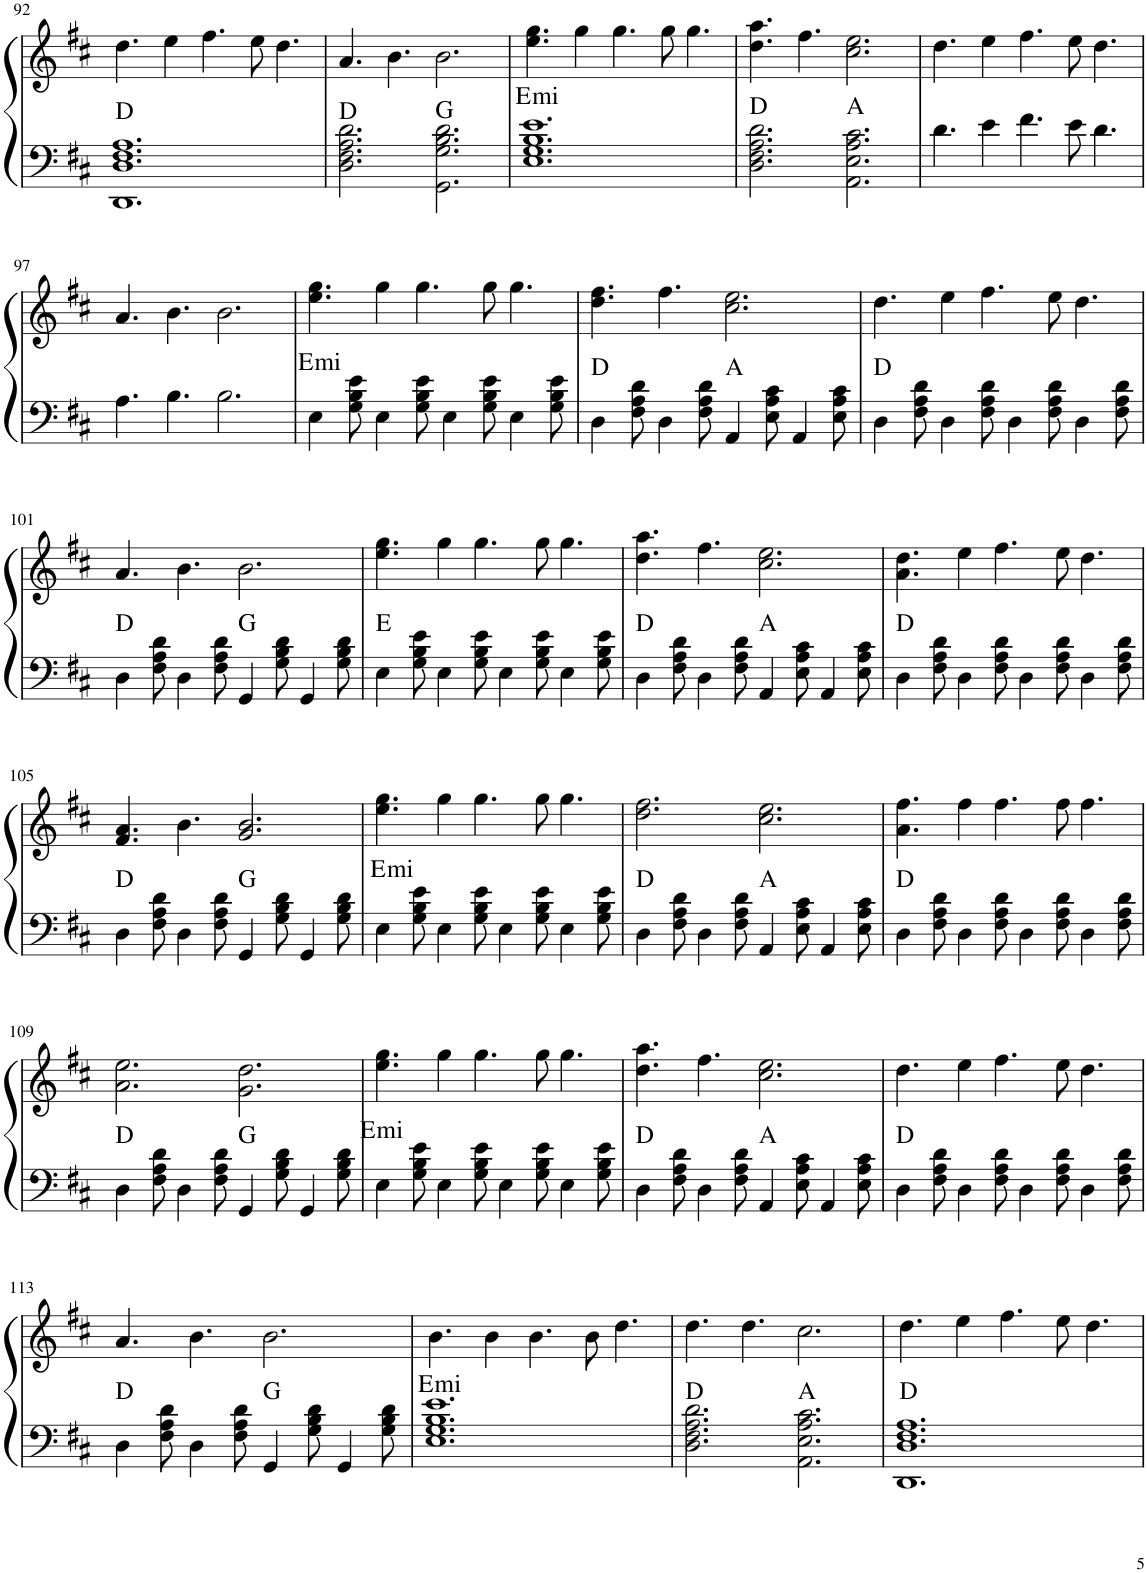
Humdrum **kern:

**kern	**kern	**harte
*part1	*part1	*part1
*staff2	*staff1	*
*I"Akordeón	*	*
!!LO:PB:g=z
*clefF4	*clefG2	*
*k[f#c#]	*k[f#c#]	*
*M12/8	*M12/8	*
=92	=92	=92
1.DD 1.D 1.F# 1.A	4.dd\	D:maj
.	4ee\	.
.	4.ff#\	.
.	8ee\	.
.	4.dd\	.
=93	=93	=93
2.D\ 2.F#\ 2.A\ 2.d\	4.a/	D:maj
.	4.b\	.
2.GG\ 2.G\ 2.B\ 2.d\	2.b\	G:maj
=94	=94	=94
!	!	!LO:H:kt=mi
1.E 1.G 1.B 1.e	4.ee\ 4.gg\	E:min
.	4gg\	.
.	4.gg\	.
.	8gg\	.
.	4.gg\	.
=95	=95	=95
2.D\ 2.F#\ 2.A\ 2.d\	4.dd\ 4.aa\	D:maj
.	4.ff#\	.
2.AA\ 2.E\ 2.A\ 2.c#\	2.cc#\ 2.ee\	A:maj
=96	=96	=96
4.d\	4.dd\	.
4e\	4ee\	.
4.f#\	4.ff#\	.
8e\	8ee\	.
4.d\	4.dd\	.
!!LO:LB:g=z
=97	=97	=97
4.A\	4.a/	.
4.B\	4.b\	.
2.B\	2.b\	.
=98	=98	=98
!	!	!LO:H:kt=mi
4E\	4.ee\ 4.gg\	E:min
8G\ 8B\ 8e\	.	.
4E\	4gg\	.
8G\ 8B\ 8e\	4.gg\	.
4E\	.	.
8G\ 8B\ 8e\	8gg\	.
4E\	4.gg\	.
8G\ 8B\ 8e\	.	.
=99	=99	=99
4D\	4.dd\ 4.ff#\	D:maj
8F#\ 8A\ 8d\	.	.
4D\	4.ff#\	.
8F#\ 8A\ 8d\	.	.
4AA/	2.cc#\ 2.ee\	A:maj
8E\ 8A\ 8c#\	.	.
4AA/	.	.
8E\ 8A\ 8c#\	.	.
=100	=100	=100
4D\	4.dd\	D:maj
8F#\ 8A\ 8d\	.	.
4D\	4ee\	.
8F#\ 8A\ 8d\	4.ff#\	.
4D\	.	.
8F#\ 8A\ 8d\	8ee\	.
4D\	4.dd\	.
8F#\ 8A\ 8d\	.	.
!!LO:LB:g=z
=101	=101	=101
4D\	4.a/	D:maj
8F#\ 8A\ 8d\	.	.
4D\	4.b\	.
8F#\ 8A\ 8d\	.	.
4GG/	2.b\	G:maj
8G\ 8B\ 8d\	.	.
4GG/	.	.
8G\ 8B\ 8d\	.	.
=102	=102	=102
4E\	4.ee\ 4.gg\	E:maj
8G\ 8B\ 8e\	.	.
4E\	4gg\	.
8G\ 8B\ 8e\	4.gg\	.
4E\	.	.
8G\ 8B\ 8e\	8gg\	.
4E\	4.gg\	.
8G\ 8B\ 8e\	.	.
=103	=103	=103
4D\	4.dd\ 4.aa\	D:maj
8F#\ 8A\ 8d\	.	.
4D\	4.ff#\	.
8F#\ 8A\ 8d\	.	.
4AA/	2.cc#\ 2.ee\	A:maj
8E\ 8A\ 8c#\	.	.
4AA/	.	.
8E\ 8A\ 8c#\	.	.
=104	=104	=104
4D\	4.a\ 4.dd\	D:maj
8F#\ 8A\ 8d\	.	.
4D\	4ee\	.
8F#\ 8A\ 8d\	4.ff#\	.
4D\	.	.
8F#\ 8A\ 8d\	8ee\	.
4D\	4.dd\	.
8F#\ 8A\ 8d\	.	.
!!LO:LB:g=z
=105	=105	=105
4D\	4.f#/ 4.a/	D:maj
8F#\ 8A\ 8d\	.	.
4D\	4.b\	.
8F#\ 8A\ 8d\	.	.
4GG/	2.g/ 2.b/	G:maj
8G\ 8B\ 8d\	.	.
4GG/	.	.
8G\ 8B\ 8d\	.	.
=106	=106	=106
!	!	!LO:H:kt=mi
4E\	4.ee\ 4.gg\	E:min
8G\ 8B\ 8e\	.	.
4E\	4gg\	.
8G\ 8B\ 8e\	4.gg\	.
4E\	.	.
8G\ 8B\ 8e\	8gg\	.
4E\	4.gg\	.
8G\ 8B\ 8e\	.	.
=107	=107	=107
4D\	2.dd\ 2.ff#\	D:maj
8F#\ 8A\ 8d\	.	.
4D\	.	.
8F#\ 8A\ 8d\	.	.
4AA/	2.cc#\ 2.ee\	A:maj
8E\ 8A\ 8c#\	.	.
4AA/	.	.
8E\ 8A\ 8c#\	.	.
=108	=108	=108
4D\	4.a\ 4.ff#\	D:maj
8F#\ 8A\ 8d\	.	.
4D\	4ff#\	.
8F#\ 8A\ 8d\	4.ff#\	.
4D\	.	.
8F#\ 8A\ 8d\	8ff#\	.
4D\	4.ff#\	.
8F#\ 8A\ 8d\	.	.
!!LO:LB:g=z
=109	=109	=109
4D\	2.a\ 2.ee\	D:maj
8F#\ 8A\ 8d\	.	.
4D\	.	.
8F#\ 8A\ 8d\	.	.
4GG/	2.g\ 2.dd\	G:maj
8G\ 8B\ 8d\	.	.
4GG/	.	.
8G\ 8B\ 8d\	.	.
=110	=110	=110
!	!	!LO:H:kt=mi
4E\	4.ee\ 4.gg\	E:min
8G\ 8B\ 8e\	.	.
4E\	4gg\	.
8G\ 8B\ 8e\	4.gg\	.
4E\	.	.
8G\ 8B\ 8e\	8gg\	.
4E\	4.gg\	.
8G\ 8B\ 8e\	.	.
=111	=111	=111
4D\	4.dd\ 4.aa\	D:maj
8F#\ 8A\ 8d\	.	.
4D\	4.ff#\	.
8F#\ 8A\ 8d\	.	.
4AA/	2.cc#\ 2.ee\	A:maj
8E\ 8A\ 8c#\	.	.
4AA/	.	.
8E\ 8A\ 8c#\	.	.
=112	=112	=112
4D\	4.dd\	D:maj
8F#\ 8A\ 8d\	.	.
4D\	4ee\	.
8F#\ 8A\ 8d\	4.ff#\	.
4D\	.	.
8F#\ 8A\ 8d\	8ee\	.
4D\	4.dd\	.
8F#\ 8A\ 8d\	.	.
!!LO:LB:g=z
=113	=113	=113
4D\	4.a/	D:maj
8F#\ 8A\ 8d\	.	.
4D\	4.b\	.
8F#\ 8A\ 8d\	.	.
4GG/	2.b\	G:maj
8G\ 8B\ 8d\	.	.
4GG/	.	.
8G\ 8B\ 8d\	.	.
=114	=114	=114
!	!	!LO:H:kt=mi
1.E 1.G 1.B 1.e	4.b\	E:min
.	4b\	.
.	4.b\	.
.	8b\	.
.	4.dd\	.
=115	=115	=115
2.D\ 2.F#\ 2.A\ 2.d\	4.dd\	D:maj
.	4.dd\	.
2.AA\ 2.E\ 2.A\ 2.c#\	2.cc#\	A:maj
=116	=116	=116
1.DD 1.D 1.F# 1.A	4.dd\	D:maj
.	4ee\	.
.	4.ff#\	.
.	8ee\	.
.	4.dd\	.
=	=	=
*-	*-	*-
